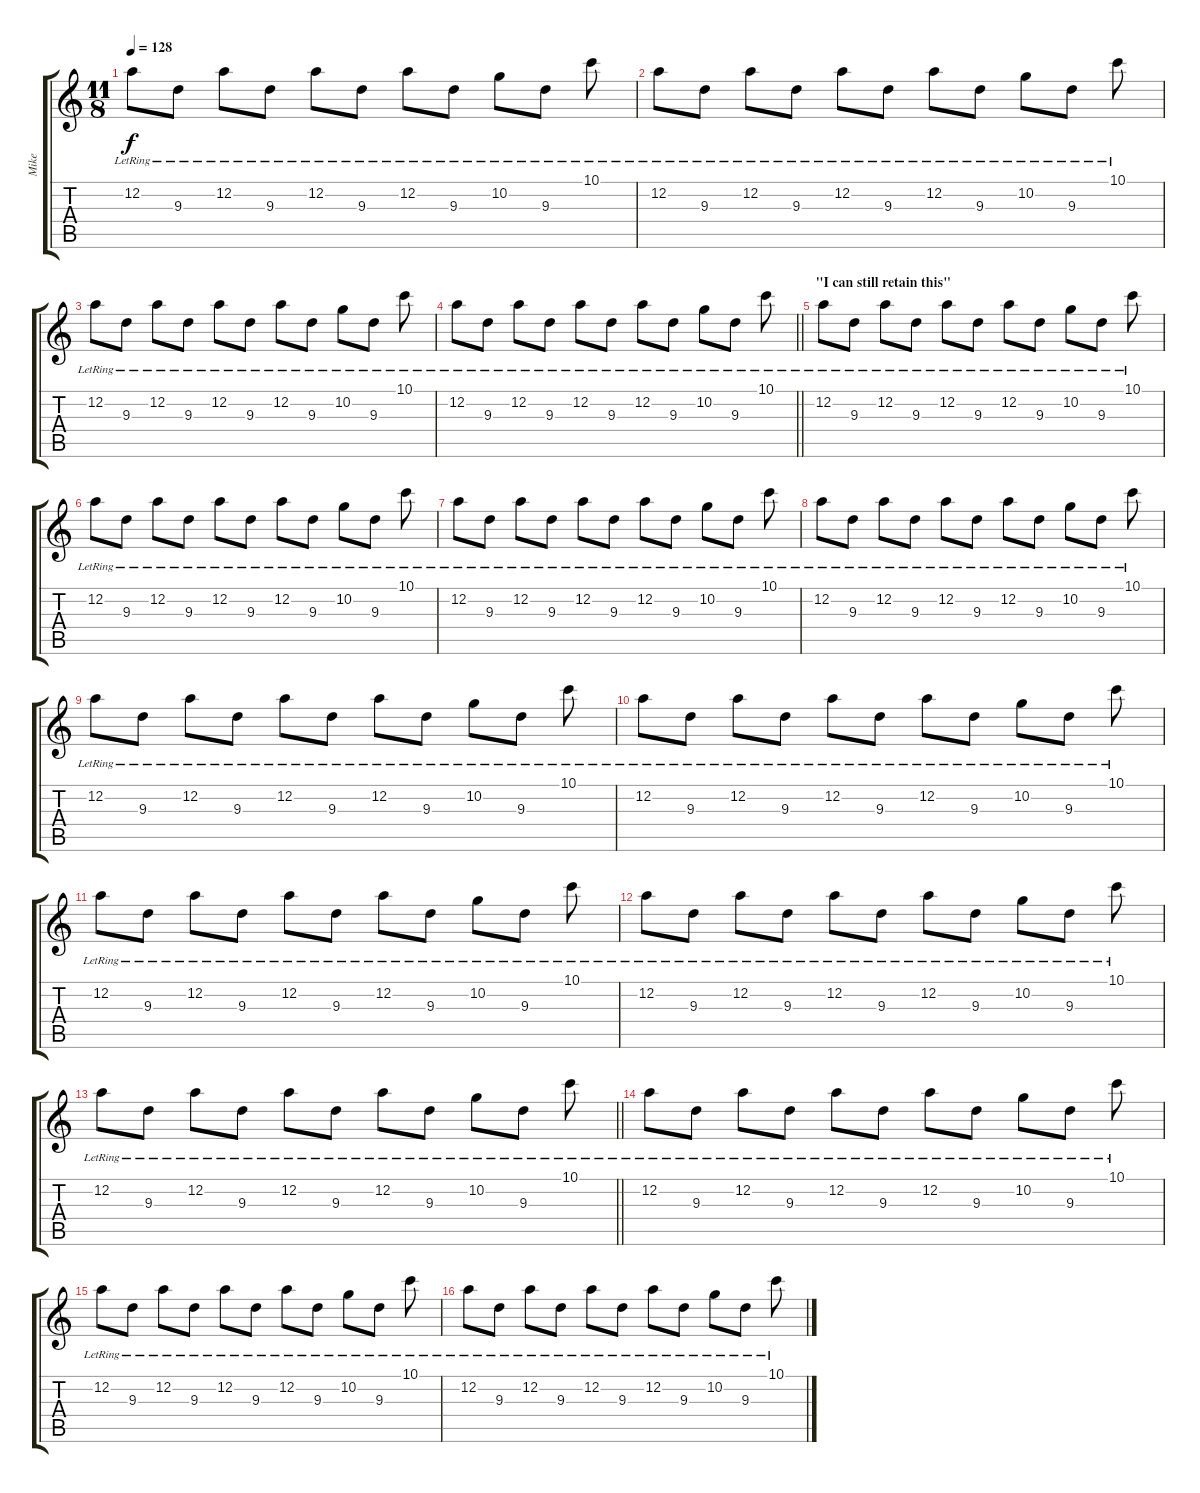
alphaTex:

\track ("Mike" "Mike") {instrument electricguitarclean}
\staff {score tabs}
\tuning (D4 A3 F3 C3 G2 C2) {hide}
\ts (11 8)
\tempo 128
\clef g2
\ks c
12.2{lr}.8{dy f} 9.3{lr}.8 12.2{lr}.8 9.3{lr}.8 12.2{lr}.8 9.3{lr}.8 12.2{lr}.8 9.3{lr}.8 10.2{lr}.8 9.3{lr}.8 10.1{lr}.8 |
12.2{lr}.8 9.3{lr}.8 12.2{lr}.8 9.3{lr}.8 12.2{lr}.8 9.3{lr}.8 12.2{lr}.8 9.3{lr}.8 10.2{lr}.8 9.3{lr}.8 10.1{lr}.8 |
12.2{lr}.8 9.3{lr}.8 12.2{lr}.8 9.3{lr}.8 12.2{lr}.8 9.3{lr}.8 12.2{lr}.8 9.3{lr}.8 10.2{lr}.8 9.3{lr}.8 10.1{lr}.8 |
\barLineRight lightlight
12.2{lr}.8 9.3{lr}.8 12.2{lr}.8 9.3{lr}.8 12.2{lr}.8 9.3{lr}.8 12.2{lr}.8 9.3{lr}.8 10.2{lr}.8 9.3{lr}.8 10.1{lr}.8 |
\section ("" "\"I can still retain this\"")
12.2{lr}.8 9.3{lr}.8 12.2{lr}.8 9.3{lr}.8 12.2{lr}.8 9.3{lr}.8 12.2{lr}.8 9.3{lr}.8 10.2{lr}.8 9.3{lr}.8 10.1{lr}.8 |
12.2{lr}.8 9.3{lr}.8 12.2{lr}.8 9.3{lr}.8 12.2{lr}.8 9.3{lr}.8 12.2{lr}.8 9.3{lr}.8 10.2{lr}.8 9.3{lr}.8 10.1{lr}.8 |
12.2{lr}.8 9.3{lr}.8 12.2{lr}.8 9.3{lr}.8 12.2{lr}.8 9.3{lr}.8 12.2{lr}.8 9.3{lr}.8 10.2{lr}.8 9.3{lr}.8 10.1{lr}.8 |
12.2{lr}.8 9.3{lr}.8 12.2{lr}.8 9.3{lr}.8 12.2{lr}.8 9.3{lr}.8 12.2{lr}.8 9.3{lr}.8 10.2{lr}.8 9.3{lr}.8 10.1{lr}.8 |
12.2{lr}.8 9.3{lr}.8 12.2{lr}.8 9.3{lr}.8 12.2{lr}.8 9.3{lr}.8 12.2{lr}.8 9.3{lr}.8 10.2{lr}.8 9.3{lr}.8 10.1{lr}.8 |
12.2{lr}.8 9.3{lr}.8 12.2{lr}.8 9.3{lr}.8 12.2{lr}.8 9.3{lr}.8 12.2{lr}.8 9.3{lr}.8 10.2{lr}.8 9.3{lr}.8 10.1{lr}.8 |
12.2{lr}.8 9.3{lr}.8 12.2{lr}.8 9.3{lr}.8 12.2{lr}.8 9.3{lr}.8 12.2{lr}.8 9.3{lr}.8 10.2{lr}.8 9.3{lr}.8 10.1{lr}.8 |
12.2{lr}.8 9.3{lr}.8 12.2{lr}.8 9.3{lr}.8 12.2{lr}.8 9.3{lr}.8 12.2{lr}.8 9.3{lr}.8 10.2{lr}.8 9.3{lr}.8 10.1{lr}.8 |
\barLineRight lightlight
12.2{lr}.8 9.3{lr}.8 12.2{lr}.8 9.3{lr}.8 12.2{lr}.8 9.3{lr}.8 12.2{lr}.8 9.3{lr}.8 10.2{lr}.8 9.3{lr}.8 10.1{lr}.8 |
12.2{lr}.8 9.3{lr}.8 12.2{lr}.8 9.3{lr}.8 12.2{lr}.8 9.3{lr}.8 12.2{lr}.8 9.3{lr}.8 10.2{lr}.8 9.3{lr}.8 10.1{lr}.8 |
12.2{lr}.8 9.3{lr}.8 12.2{lr}.8 9.3{lr}.8 12.2{lr}.8 9.3{lr}.8 12.2{lr}.8 9.3{lr}.8 10.2{lr}.8 9.3{lr}.8 10.1{lr}.8 |
12.2{lr}.8 9.3{lr}.8 12.2{lr}.8 9.3{lr}.8 12.2{lr}.8 9.3{lr}.8 12.2{lr}.8 9.3{lr}.8 10.2{lr}.8 9.3{lr}.8 10.1{lr}.8
